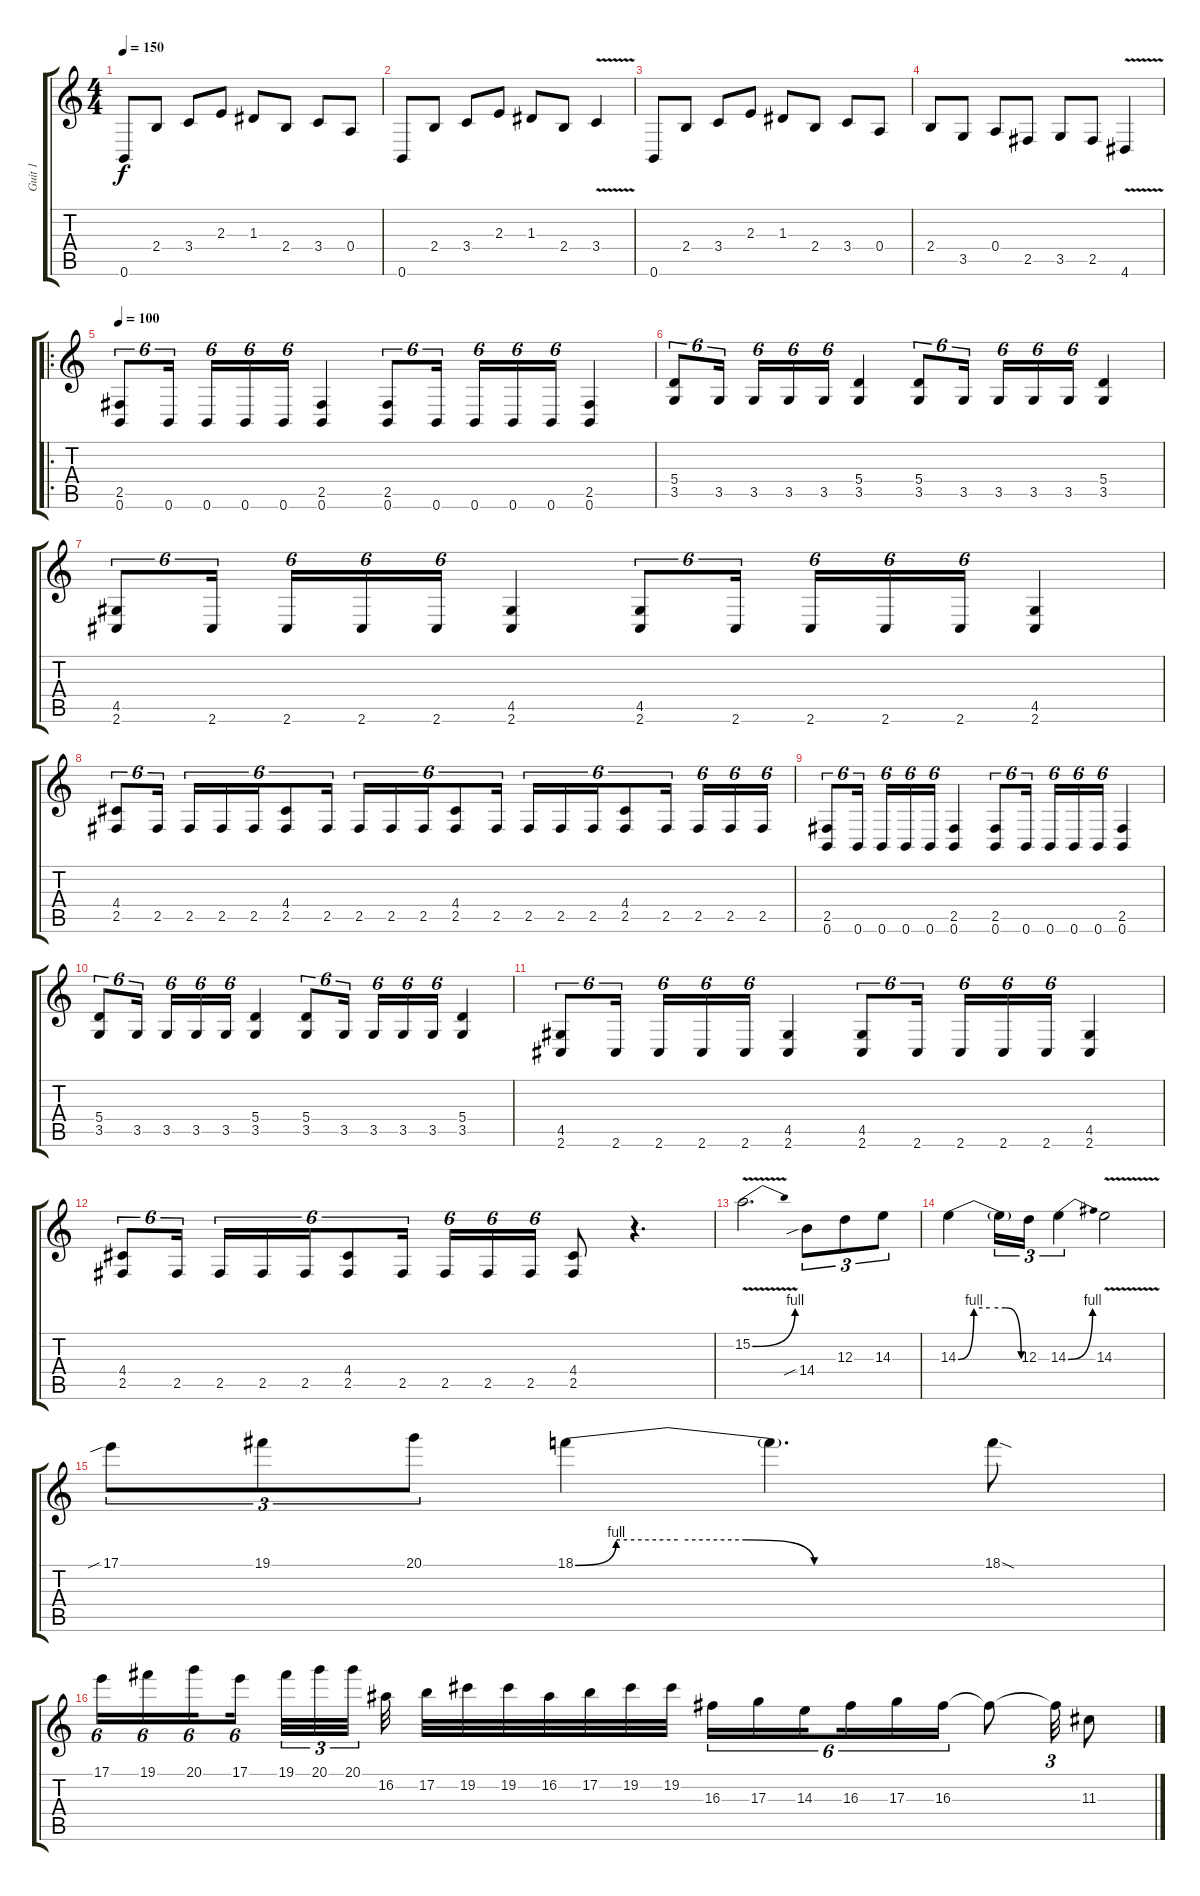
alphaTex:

\track ("Guit 1" "Guit 1") {instrument distortionguitar}
\staff {score tabs}
\tuning (B3 Gb3 D3 A2 E2 B1) {hide}
\ts (4 4)
\tempo 150
\clef g2
\ks c
0.6.8{dy f} 2.4.8 3.4.8 2.3.8 1.3.8 2.4.8 3.4.8 0.4.8 |
0.6.8 2.4.8 3.4.8 2.3.8 1.3.8 2.4.8 3.4{v}.4 |
0.6.8 2.4.8 3.4.8 2.3.8 1.3.8 2.4.8 3.4.8 0.4.8 |
2.4.8 3.5.8 0.4.8 2.5.8 3.5.8 2.5.8 4.6{v}.4 |
\ro
\tempo 100
(2.5 0.6).8{tu (6 4)} 0.6.16{tu (6 4) beam splitsecondary} 0.6.16{tu (6 4)} 0.6.16{tu (6 4)} 0.6.16{tu (6 4)} (2.5 0.6).4 (2.5 0.6).8{tu (6 4)} 0.6.16{tu (6 4) beam splitsecondary} 0.6.16{tu (6 4)} 0.6.16{tu (6 4)} 0.6.16{tu (6 4)} (2.5 0.6).4 |
(5.4 3.5).8{tu (6 4)} 3.5.16{tu (6 4) beam splitsecondary} 3.5.16{tu (6 4)} 3.5.16{tu (6 4)} 3.5.16{tu (6 4)} (5.4 3.5).4 (5.4 3.5).8{tu (6 4)} 3.5.16{tu (6 4) beam splitsecondary} 3.5.16{tu (6 4)} 3.5.16{tu (6 4)} 3.5.16{tu (6 4)} (5.4 3.5).4 |
(4.5 2.6).8{tu (6 4)} 2.6.16{tu (6 4) beam splitsecondary} 2.6.16{tu (6 4)} 2.6.16{tu (6 4)} 2.6.16{tu (6 4)} (4.5 2.6).4 (4.5 2.6).8{tu (6 4)} 2.6.16{tu (6 4) beam splitsecondary} 2.6.16{tu (6 4)} 2.6.16{tu (6 4)} 2.6.16{tu (6 4)} (4.5 2.6).4 |
(4.4 2.5).8{tu (6 4)} 2.5.16{tu (6 4) beam splitsecondary} 2.5.16{tu (6 4)} 2.5.16{tu (6 4)} 2.5.16{tu (6 4)} (4.4 2.5).8{tu (6 4)} 2.5.16{tu (6 4) beam splitsecondary} 2.5.16{tu (6 4)} 2.5.16{tu (6 4)} 2.5.16{tu (6 4)} (4.4 2.5).8{tu (6 4)} 2.5.16{tu (6 4) beam splitsecondary} 2.5.16{tu (6 4)} 2.5.16{tu (6 4)} 2.5.16{tu (6 4)} (4.4 2.5).8{tu (6 4)} 2.5.16{tu (6 4) beam splitsecondary} 2.5.16{tu (6 4)} 2.5.16{tu (6 4)} 2.5.16{tu (6 4)} |
(2.5 0.6).8{tu (6 4)} 0.6.16{tu (6 4) beam splitsecondary} 0.6.16{tu (6 4)} 0.6.16{tu (6 4)} 0.6.16{tu (6 4)} (2.5 0.6).4 (2.5 0.6).8{tu (6 4)} 0.6.16{tu (6 4) beam splitsecondary} 0.6.16{tu (6 4)} 0.6.16{tu (6 4)} 0.6.16{tu (6 4)} (2.5 0.6).4 |
(5.4 3.5).8{tu (6 4)} 3.5.16{tu (6 4) beam splitsecondary} 3.5.16{tu (6 4)} 3.5.16{tu (6 4)} 3.5.16{tu (6 4)} (5.4 3.5).4 (5.4 3.5).8{tu (6 4)} 3.5.16{tu (6 4) beam splitsecondary} 3.5.16{tu (6 4)} 3.5.16{tu (6 4)} 3.5.16{tu (6 4)} (5.4 3.5).4 |
(4.5 2.6).8{tu (6 4)} 2.6.16{tu (6 4) beam splitsecondary} 2.6.16{tu (6 4)} 2.6.16{tu (6 4)} 2.6.16{tu (6 4)} (4.5 2.6).4 (4.5 2.6).8{tu (6 4)} 2.6.16{tu (6 4) beam splitsecondary} 2.6.16{tu (6 4)} 2.6.16{tu (6 4)} 2.6.16{tu (6 4)} (4.5 2.6).4 |
(4.4 2.5).8{tu (6 4)} 2.5.16{tu (6 4) beam splitsecondary} 2.5.16{tu (6 4)} 2.5.16{tu (6 4)} 2.5.16{tu (6 4)} (4.4 2.5).8{tu (6 4)} 2.5.16{tu (6 4) beam splitsecondary} 2.5.16{tu (6 4)} 2.5.16{tu (6 4)} 2.5.16{tu (6 4)} (4.4 2.5).8 r.4{d} |
15.2{be (bend 0 0 60 4) v}.2{d} 14.4{sib}.8{tu (3 2)} 12.3.8{tu (3 2)} 14.3.8{tu (3 2)} |
14.3{be (custom 0 0 15 4 30 4 45 4 60 0)}.4 14.3{t}.16{tu (3 2)} 12.3.16{tu (3 2)} 14.3{be (bend 0 0 60 4)}.4{tu (3 2)} 14.3{v}.2 |
17.1{sib}.8{tu (3 2)} 19.1.8{tu (3 2)} 20.1.8{tu (3 2)} 18.1{be (custom 0 0 6 4 15 4 25 4 35 0 45 0 60 0)}.4 18.1{t}.4{d} 18.1{sod}.8 |
17.1.16{tu (6 4)} 19.1.16{tu (6 4)} 20.1.16{tu (6 4) beam splitsecondary} 17.1.16{tu (6 4)} 19.1.32{tu (3 2)} 20.1.32{tu (3 2)} 20.1.32{tu (3 2) beam splitsecondary} 16.2.32 17.2.32 19.2.32 19.2.32 16.2.32 17.2.32 19.2.32 19.2.32{beam splitsecondary} 16.3.16{tu (6 4)} 17.3.16{tu (6 4)} 14.3.16{tu (6 4) beam splitsecondary} 16.3.16{tu (6 4)} 17.3.16{tu (6 4)} 16.3.16{tu (6 4)} 16.3{t}.8 16.3{t}.32{tu (3 2)} 11.3.8
